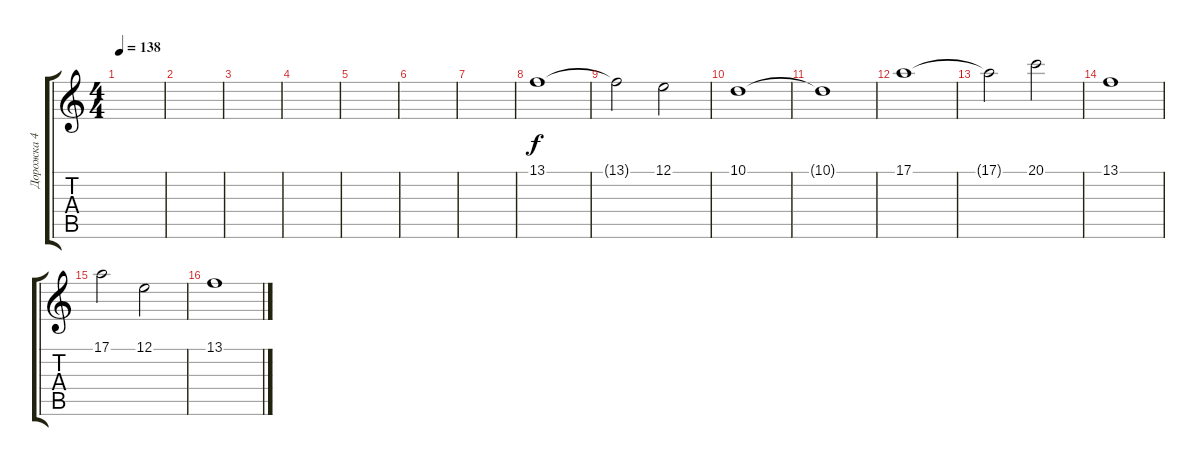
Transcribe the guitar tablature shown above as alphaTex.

\track ("Дорожка 4" "Дорожка 4") {instrument stringensemble1}
\staff {score tabs}
\tuning (E4 B3 G3 D3 A2 E2) {hide}
\ts (4 4)
\tempo 138
\clef g2
\ks c
|
|
|
|
|
|
|
13.1.1 |
13.1{t}.2 12.1.2 |
10.1.1 |
10.1{t}.1 |
17.1.1 |
17.1{t}.2 20.1.2 |
13.1.1 |
17.1.2 12.1.2 |
13.1.1
